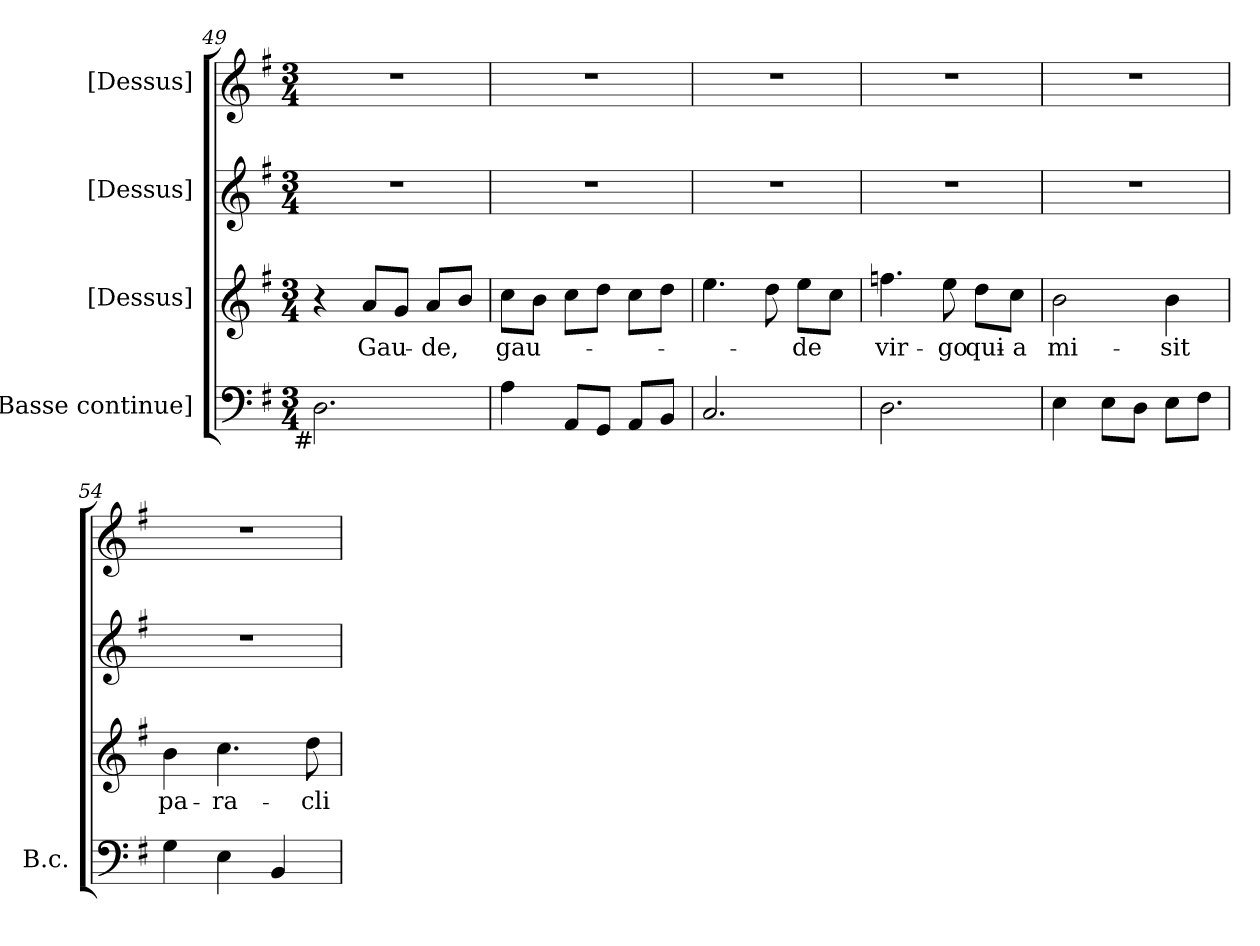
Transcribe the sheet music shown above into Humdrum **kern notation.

**kern	**kern	**text	**kern	**kern
*part4	*part3	*part3	*part2	*part1
*staff4	*staff3	*staff3	*staff2	*staff1
*I"[Basse continue]	*I"[Dessus]	*	*I"[Dessus]	*I"[Dessus]
*I'B.c.	*	*	*	*
!!LO:PB:g=z
*clefF4	*clefG2	*	*clefG2	*clefG2
*k[f#]	*k[f#]	*	*k[f#]	*k[f#]
*G:	*G:	*	*G:	*G:
*M3/4	*M3/4	*	*M3/4	*M3/4
=49	=49	=49	=49	=49
!LO:TX:b:rj:t=#	!	!	!	!
!	!	!	!LO:N:vis=1	!LO:N:vis=1
2.Di\	4r	.	2.r	2.r
!	!	!LO:LY:b:color=#000000	!	!
.	8ai/L	Gau-	.	.
.	8gi/J	.	.	.
!	!	!LO:LY:b:color=#000000	!	!
.	8ai/L	-de,	.	.
.	8bi/J	.	.	.
=50	=50	=50	=50	=50
!	!	!LO:LY:b:color=#000000	!LO:N:vis=1	!LO:N:vis=1
4Ai\	8cci\L	gau-	2.r	2.r
.	8bi\J	.	.	.
8AAi/L	8cci\L	.	.	.
8GGi/J	8ddi\J	.	.	.
8AAi/L	8cci\L	.	.	.
8BBi/J	8ddi\J	.	.	.
=51	=51	=51	=51	=51
!	!	!	!LO:N:vis=1	!LO:N:vis=1
2.Ci/	4.eei\	.	2.r	2.r
.	8ddi\	.	.	.
!	!	!LO:LY:b:color=#000000	!	!
.	8eei\L	-de	.	.
.	8cci\J	.	.	.
=52	=52	=52	=52	=52
!	!	!LO:LY:b:color=#000000	!LO:N:vis=1	!LO:N:vis=1
2.Di\	4.ffni\	vir-	2.r	2.r
!	!	!LO:LY:b:color=#000000	!	!
.	8eei\	-go	.	.
!	!	!LO:LY:b:color=#000000	!	!
.	8ddi\L	qui-	.	.
!	!	!LO:LY:b:color=#000000	!	!
.	8cci\J	-a	.	.
=53	=53	=53	=53	=53
!	!	!LO:LY:b:color=#000000	!LO:N:vis=1	!LO:N:vis=1
4Ei\	2bi\	mi-	2.r	2.r
8Ei\L	.	.	.	.
8Di\J	.	.	.	.
!	!	!LO:LY:b:color=#000000	!	!
8Ei\L	4bi\	-sit	.	.
8F#i\J	.	.	.	.
=54	=54	=54	=54	=54
!	!	!LO:LY:b:color=#000000	!LO:N:vis=1	!LO:N:vis=1
4Gi\	4bi\	pa-	2.r	2.r
!	!	!LO:LY:b:color=#000000	!	!
4Ei\	4.cci\	-ra-	.	.
4BBi/	.	.	.	.
!	!	!LO:LY:b:color=#000000	!	!
.	8ddi\	-cli-	.	.
=	=	=	=	=
*-	*-	*-	*-	*-
